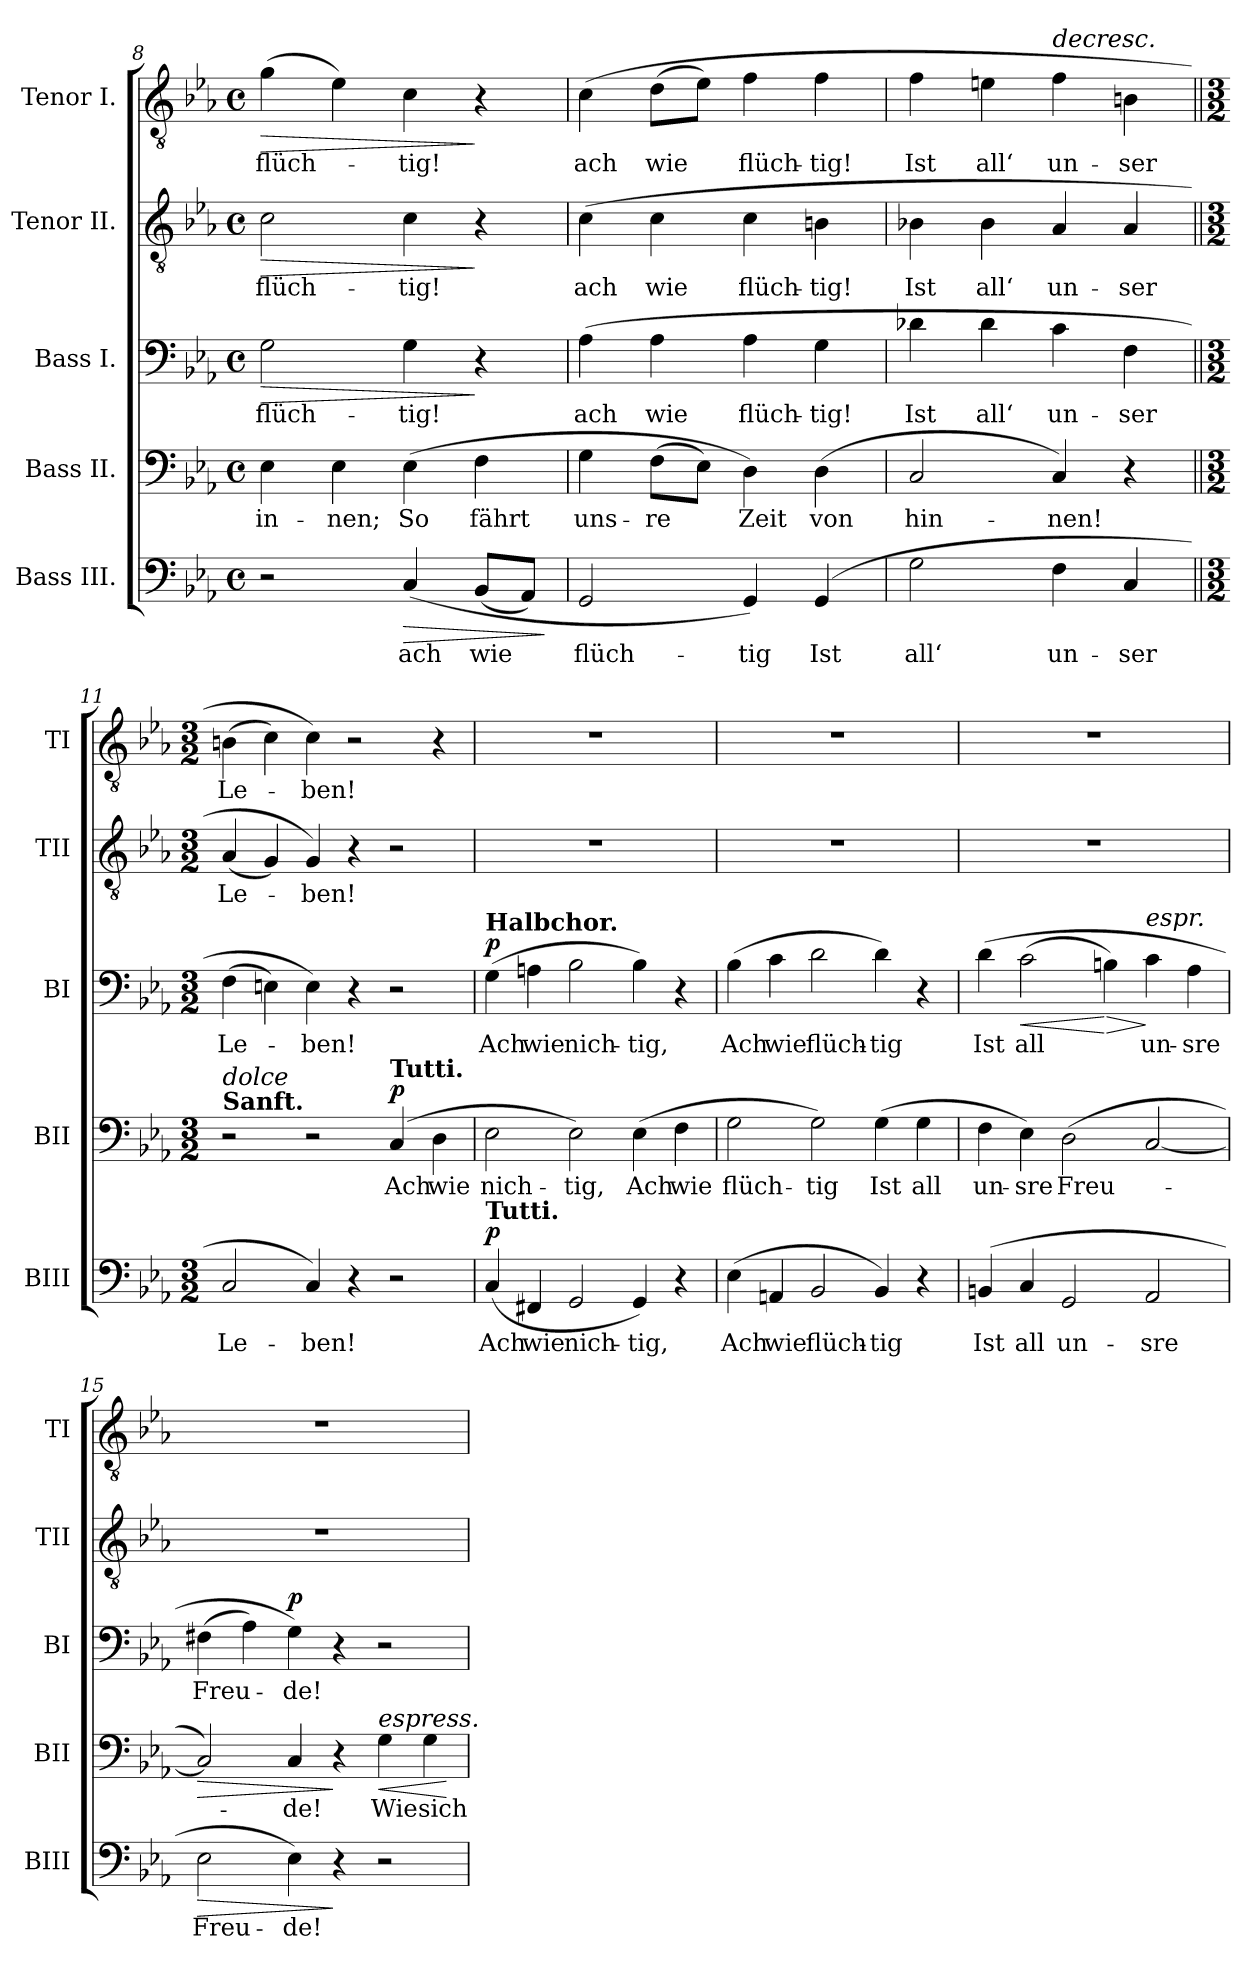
**kern	**text	**dynam	**kern	**text	**dynam	**kern	**text	**dynam	**kern	**text	**dynam	**kern	**text	**dynam
*part5	*part5	*part5	*part4	*part4	*part4	*part3	*part3	*part3	*part2	*part2	*part2	*part1	*part1	*part1
*staff5	*staff5	*staff5	*staff4	*staff4	*staff4	*staff3	*staff3	*staff3	*staff2	*staff2	*staff2	*staff1	*staff1	*staff1
*I"Bass III.	*	*	*I"Bass II.	*	*	*I"Bass I.	*	*	*I"Tenor II.	*	*	*I"Tenor I.	*	*
*I'BIII	*	*	*I'BII	*	*	*I'BI	*	*	*I'TII	*	*	*I'TI	*	*
*clefF4	*	*	*clefF4	*	*	*clefF4	*	*	*clefGv2	*	*	*clefGv2	*	*
*k[b-e-a-]	*	*	*k[b-e-a-]	*	*	*k[b-e-a-]	*	*	*k[b-e-a-]	*	*	*k[b-e-a-]	*	*
*M4/4	*	*	*M4/4	*	*	*M4/4	*	*	*M4/4	*	*	*M4/4	*	*
*met(c)	*	*	*met(c)	*	*	*met(c)	*	*	*met(c)	*	*	*met(c)	*	*
=8	=8	=8	=8	=8	=8	=8	=8	=8	=8	=8	=8	=8	=8	=8
!	!	!	!	!LO:LY:b	!	!	!LO:LY:b	!LO:HP:b	!	!LO:LY:b	!LO:HP:b	!	!LO:LY:b	!LO:HP:b
2r	.	.	4E-\	in-	.	2G\	flüch-	>	2c\	flüch-	>	(>4g\	flüch-	>
!	!	!	!	!LO:LY:b	!	!	!	!	!	!	!	!	!	!
.	.	.	4E-\	-nen;	.	.	.	.	.	.	.	4e-\)	.	.
!	!LO:LY:b	!LO:HP:b	!	!LO:LY:b	!	!	!LO:LY:b	!	!	!LO:LY:b	!	!	!LO:LY:b	!
(<4C/	ach	>	(>4E-\	So	.	4G\	-tig!	.	4c\	-tig!	.	4c\	-tig!	.
!	!LO:LY:b	!	!	!LO:LY:b	!	!	!	!	!	!	!	!	!	!
(<8BB-/L	wie	.	4F\	fährt	.	4r	.	]	4r	.	]	4r	.	]
8AA-/J)	.	.	.	.	.	.	.	.	.	.	.	.	.	.
.	.	]	.	.	.	.	.	.	.	.	.	.	.	.
=9	=9	=9	=9	=9	=9	=9	=9	=9	=9	=9	=9	=9	=9	=9
!	!LO:LY:b	!	!	!LO:LY:b	!	!	!LO:LY:b	!	!	!LO:LY:b	!	!	!LO:LY:b	!
2GG/	flüch-	.	4G\	uns-	.	(>4A-\	ach	.	(>4c\	ach	.	(>4c\	ach	.
!	!	!	!	!LO:LY:b	!	!	!LO:LY:b	!	!	!LO:LY:b	!	!	!LO:LY:b	!
.	.	.	(>8F\L	-re	.	4A-\	wie	.	4c\	wie	.	(>8d\L	wie	.
.	.	.	8E-\J)	.	.	.	.	.	.	.	.	8e-\J)	.	.
!	!LO:LY:b	!	!	!LO:LY:b	!	!	!LO:LY:b	!	!	!LO:LY:b	!	!	!LO:LY:b	!
4GG/)	-tig	.	4D\)	Zeit	.	4A-\	flüch-	.	4c\	flüch-	.	4f\	flüch-	.
!	!LO:LY:b	!	!	!LO:LY:b	!	!	!LO:LY:b	!	!	!LO:LY:b	!	!	!LO:LY:b	!
(>4GG/	Ist	.	(>4D\	von	.	4G\	-tig!	.	4Bn\	-tig!	.	4f\	-tig!	.
!!LO:PB:g=z
=10	=10	=10	=10	=10	=10	=10	=10	=10	=10	=10	=10	=10	=10	=10
!	!LO:LY:b	!	!	!LO:LY:b	!	!	!LO:LY:b	!	!	!LO:LY:b	!	!	!LO:LY:b	!
2G\	all‘	.	2C/	hin-	.	4d-X\	Ist	.	4B-X\	Ist	.	4f\	Ist	.
!	!	!	!	!	!	!	!LO:LY:b	!	!	!LO:LY:b	!	!	!LO:LY:b	!
.	.	.	.	.	.	4d-\	all‘	.	4B-\	all‘	.	4en\	all‘	.
!	!	!	!	!	!	!	!	!	!	!	!	!LO:TX:a:i:t=decresc.	!	!
!	!LO:LY:b	!	!	!LO:LY:b	!	!	!LO:LY:b	!	!	!LO:LY:b	!	!	!LO:LY:b	!
4F\	un-	.	4C/)	-nen!	.	4c\	un-	.	4A-/	un-	.	4f\	un-	.
!	!LO:LY:b	!	!	!	!	!	!LO:LY:b	!	!	!LO:LY:b	!	!	!LO:LY:b	!
4C/	-ser	.	4r	.	.	4F\	-ser	.	4A-/	-ser	.	4Bn\	-ser	.
=11||	=11||	=11||	=11||	=11||	=11||	=11||	=11||	=11||	=11||	=11||	=11||	=11||	=11||	=11||
*M3/2	*	*	*M3/2	*	*	*M3/2	*	*	*M3/2	*	*	*M3/2	*	*
!	!	!	!LO:TX:a:B:t=Sanft.	!	!	!	!	!	!	!	!	!	!	!
!	!	!	!LO:TX:a:i:t=dolce	!	!	!	!	!	!	!	!	!	!	!
!	!LO:LY:b	!	!	!	!	!	!LO:LY:b	!	!	!LO:LY:b	!	!	!LO:LY:b	!
2C/	Le-	.	2r	.	.	(>4F\	Le-	.	(<4A-/	Le-	.	(>4Bn\	Le-	.
.	.	.	.	.	.	4En\)	.	.	4G/)	.	.	4c\)	.	.
!	!LO:LY:b	!	!	!	!	!	!LO:LY:b	!	!	!LO:LY:b	!	!	!LO:LY:b	!
4C/)	-ben!	.	2r	.	.	4E\)	-ben!	.	4G/)	-ben!	.	4c\)	-ben!	.
4r	.	.	.	.	.	4r	.	.	4r	.	.	2r	.	.
!	!	!	!LO:TX:a:B:t=Tutti.	!	!	!	!	!	!	!	!	!	!	!
!	!	!	!	!LO:LY:b	!LO:DY:a	!	!	!	!	!	!	!	!	!
2r	.	.	(>4C/	Ach	p	2r	.	.	2r	.	.	.	.	.
!	!	!	!	!LO:LY:b	!	!	!	!	!	!	!	!	!	!
.	.	.	4D\	wie	.	.	.	.	.	.	.	4r	.	.
=12	=12	=12	=12	=12	=12	=12	=12	=12	=12	=12	=12	=12	=12	=12
!	!	!	!	!	!	!LO:TX:a:B:t=Halbchor.	!	!	!	!	!	!	!	!
!LO:TX:a:B:t=Tutti.	!	!	!	!	!	!	!	!	!	!	!	!	!	!
!	!LO:LY:b	!LO:DY:a	!	!LO:LY:b	!	!	!LO:LY:b	!LO:DY:a	!	!	!	!	!	!
(>4C/	Ach	p	2E-\	nich-	.	(>4G\	Ach	p	1.r	.	.	1.r	.	.
!	!LO:LY:b	!	!	!	!	!	!LO:LY:b	!	!	!	!	!	!	!
4FF#X/	wie	.	.	.	.	4An\	wie	.	.	.	.	.	.	.
!	!LO:LY:b	!	!	!LO:LY:b	!	!	!LO:LY:b	!	!	!	!	!	!	!
2GG/	nich-	.	2E-\)	-tig,	.	2B-\	nich-	.	.	.	.	.	.	.
!	!LO:LY:b	!	!	!LO:LY:b	!	!	!LO:LY:b	!	!	!	!	!	!	!
4GG/)	-tig,	.	(>4E-\	Ach	.	4B-\)	-tig,	.	.	.	.	.	.	.
!	!	!	!	!LO:LY:b	!	!	!	!	!	!	!	!	!	!
4r	.	.	4F\	wie	.	4r	.	.	.	.	.	.	.	.
=13	=13	=13	=13	=13	=13	=13	=13	=13	=13	=13	=13	=13	=13	=13
!	!LO:LY:b	!	!	!LO:LY:b	!	!	!LO:LY:b	!	!	!	!	!	!	!
(>4E-\	Ach	.	2G\	flüch-	.	(>4B-\	Ach	.	1.r	.	.	1.r	.	.
!	!LO:LY:b	!	!	!	!	!	!LO:LY:b	!	!	!	!	!	!	!
4AAn/	wie	.	.	.	.	4c\	wie	.	.	.	.	.	.	.
!	!LO:LY:b	!	!	!LO:LY:b	!	!	!LO:LY:b	!	!	!	!	!	!	!
2BB-/	flüch-	.	2G\)	-tig	.	2d\	flüch-	.	.	.	.	.	.	.
!	!LO:LY:b	!	!	!LO:LY:b	!	!	!LO:LY:b	!	!	!	!	!	!	!
4BB-/)	-tig	.	(>4G\	Ist	.	4d\)	-tig	.	.	.	.	.	.	.
!	!	!	!	!LO:LY:b	!	!	!	!	!	!	!	!	!	!
4r	.	.	4G\	all	.	4r	.	.	.	.	.	.	.	.
!!LO:LB:g=z
=14	=14	=14	=14	=14	=14	=14	=14	=14	=14	=14	=14	=14	=14	=14
!	!LO:LY:b	!	!	!LO:LY:b	!	!	!LO:LY:b	!	!	!	!	!	!	!
(>4BBn/	Ist	.	4F\	un-	.	(>4d\	Ist	.	1.r	.	.	1.r	.	.
!	!LO:LY:b	!	!	!LO:LY:b	!	!	!LO:LY:b	!LO:HP:b	!	!	!	!	!	!
4C/	all	.	4E-\)	-sre	.	(>2c\	all	<	.	.	.	.	.	.
!	!LO:LY:b	!	!	!LO:LY:b	!	!	!	!	!	!	!	!	!	!
2GG/	un-	.	(>2D\	Freu-	.	.	.	.	.	.	.	.	.	.
!	!	!	!	!	!	!	!	!LO:HP:n=1:b	!	!	!	!	!	!
.	.	.	.	.	.	4Bn\)	.	[ >	.	.	.	.	.	.
!	!	!	!	!	!	!LO:TX:a:i:t=espr.	!	!	!	!	!	!	!	!
!	!LO:LY:b	!	!	!	!	!	!LO:LY:b	!	!	!	!	!	!	!
2AA-/	-sre	.	[2C/	.	.	4c\	un-	]	.	.	.	.	.	.
!	!	!	!	!	!	!	!LO:LY:b	!	!	!	!	!	!	!
.	.	.	.	.	.	4A-\	-sre	.	.	.	.	.	.	.
=15	=15	=15	=15	=15	=15	=15	=15	=15	=15	=15	=15	=15	=15	=15
!	!LO:LY:b	!LO:HP:b	!	!	!LO:HP:b	!	!LO:LY:b	!	!	!	!	!	!	!
2E-\	Freu-	>	2C/])	.	>	(>4F#X\	Freu-	.	1.r	.	.	1.r	.	.
.	.	.	.	.	.	4A-\)	.	.	.	.	.	.	.	.
!	!LO:LY:b	!	!	!LO:LY:b	!	!	!LO:LY:b	!LO:DY:a	!	!	!	!	!	!
4E-\)	-de!	.	4C/	-de!	.	4G\)	-de!	p	.	.	.	.	.	.
4r	.	]	4r	.	]	4r	.	.	.	.	.	.	.	.
!	!	!	!LO:TX:a:i:t=espress.	!	!	!	!	!	!	!	!	!	!	!
!	!	!	!	!LO:LY:b	!LO:HP:b	!	!	!	!	!	!	!	!	!
2r	.	.	4G\	Wie	<	2r	.	.	.	.	.	.	.	.
!	!	!	!	!LO:LY:b	!	!	!	!	!	!	!	!	!	!
.	.	.	4G\	sich	.	.	.	.	.	.	.	.	.	.
.	.	.	.	.	[	.	.	.	.	.	.	.	.	.
=	=	=	=	=	=	=	=	=	=	=	=	=	=	=
*-	*-	*-	*-	*-	*-	*-	*-	*-	*-	*-	*-	*-	*-	*-
